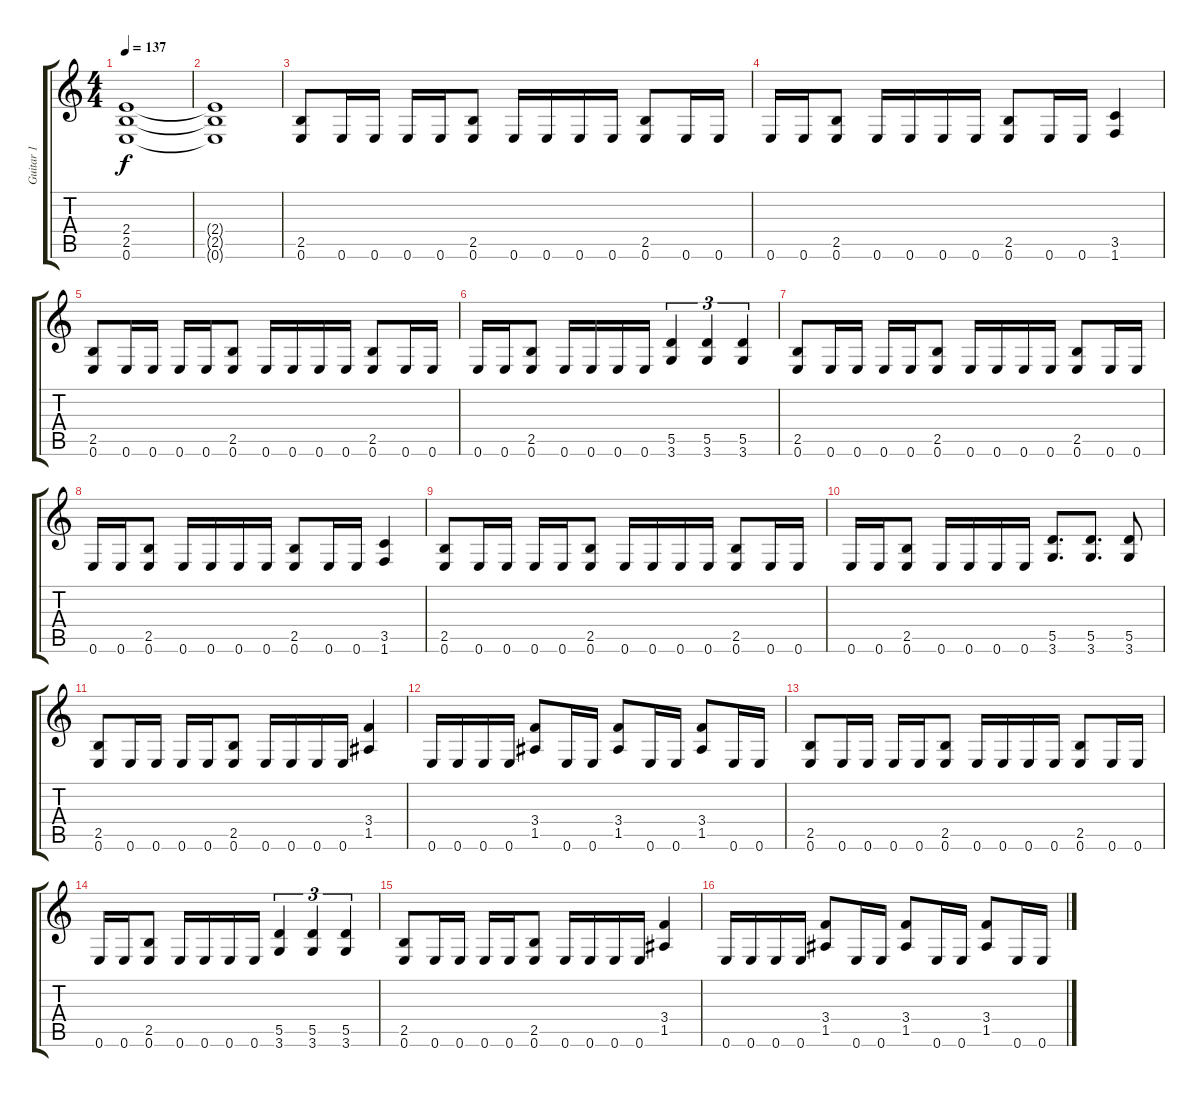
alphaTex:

\track ("Guitar 1" "Guitar 1") {instrument distortionguitar}
\staff {score tabs}
\tuning (E4 B3 G3 D3 A2 E2) {hide}
\ts (4 4)
\tempo 137
\clef g2
\ks c
(2.4 2.5 0.6).1{dy f} |
(2.4{t} 2.5{t} 0.6{t}).1 |
(2.5 0.6).8 0.6.16 0.6.16 0.6.16 0.6.16 (2.5 0.6).8 0.6.16 0.6.16 0.6.16 0.6.16 (2.5 0.6).8 0.6.16 0.6.16 |
0.6.16 0.6.16 (2.5 0.6).8 0.6.16 0.6.16 0.6.16 0.6.16 (2.5 0.6).8 0.6.16 0.6.16 (3.5 1.6).4 |
(2.5 0.6).8 0.6.16 0.6.16 0.6.16 0.6.16 (2.5 0.6).8 0.6.16 0.6.16 0.6.16 0.6.16 (2.5 0.6).8 0.6.16 0.6.16 |
0.6.16 0.6.16 (2.5 0.6).8 0.6.16 0.6.16 0.6.16 0.6.16 (5.5 3.6).4{tu (3 2)} (5.5 3.6).4{tu (3 2)} (5.5 3.6).4{tu (3 2)} |
(2.5 0.6).8 0.6.16 0.6.16 0.6.16 0.6.16 (2.5 0.6).8 0.6.16 0.6.16 0.6.16 0.6.16 (2.5 0.6).8 0.6.16 0.6.16 |
0.6.16 0.6.16 (2.5 0.6).8 0.6.16 0.6.16 0.6.16 0.6.16 (2.5 0.6).8 0.6.16 0.6.16 (3.5 1.6).4 |
(2.5 0.6).8 0.6.16 0.6.16 0.6.16 0.6.16 (2.5 0.6).8 0.6.16 0.6.16 0.6.16 0.6.16 (2.5 0.6).8 0.6.16 0.6.16 |
0.6.16 0.6.16 (2.5 0.6).8 0.6.16 0.6.16 0.6.16 0.6.16 (5.5 3.6).8{d} (5.5 3.6).8{d} (5.5 3.6).8 |
(2.5 0.6).8 0.6.16 0.6.16 0.6.16 0.6.16 (2.5 0.6).8 0.6.16 0.6.16 0.6.16 0.6.16 (3.4 1.5).4 |
0.6.16 0.6.16 0.6.16 0.6.16 (3.4 1.5).8 0.6.16 0.6.16 (3.4 1.5).8 0.6.16 0.6.16 (3.4 1.5).8 0.6.16 0.6.16 |
(2.5 0.6).8 0.6.16 0.6.16 0.6.16 0.6.16 (2.5 0.6).8 0.6.16 0.6.16 0.6.16 0.6.16 (2.5 0.6).8 0.6.16 0.6.16 |
0.6.16 0.6.16 (2.5 0.6).8 0.6.16 0.6.16 0.6.16 0.6.16 (5.5 3.6).4{tu (3 2)} (5.5 3.6).4{tu (3 2)} (5.5 3.6).4{tu (3 2)} |
(2.5 0.6).8 0.6.16 0.6.16 0.6.16 0.6.16 (2.5 0.6).8 0.6.16 0.6.16 0.6.16 0.6.16 (3.4 1.5).4 |
0.6.16 0.6.16 0.6.16 0.6.16 (3.4 1.5).8 0.6.16 0.6.16 (3.4 1.5).8 0.6.16 0.6.16 (3.4 1.5).8 0.6.16 0.6.16
